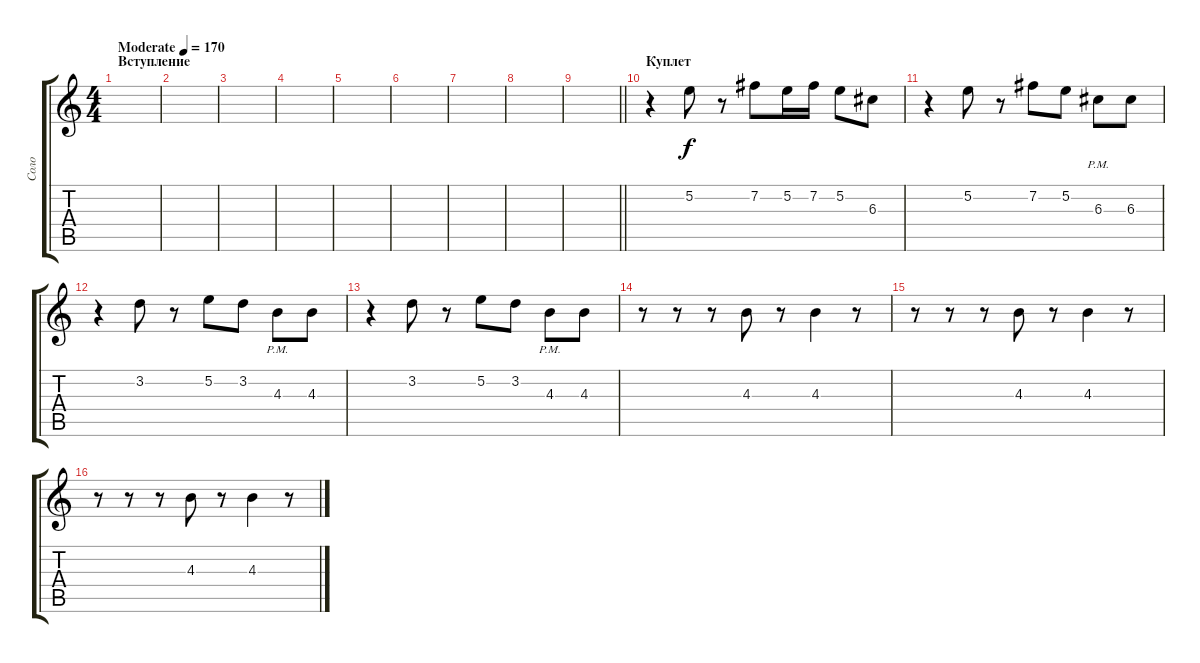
\track ("Соло" "Соло") {instrument overdrivenguitar}
\staff {score tabs}
\tuning (E4 B3 G3 D3 A2 E2) {hide}
\ts (4 4)
\section ("" "Вступление")
\tempo (170 "Moderate")
\clef g2
\ks c
|
|
|
|
|
|
|
|
\barLineRight lightlight
|
\section ("" "Куплет")
r.4 5.2.8 r.8 7.2.8 5.2.16 7.2.16 5.2.8 6.3.8 |
r.4 5.2.8 r.8 7.2.8 5.2.8 6.3{pm}.8 6.3.8 |
r.4 3.2.8 r.8 5.2.8 3.2.8 4.3{pm}.8 4.3.8 |
r.4 3.2.8 r.8 5.2.8 3.2.8 4.3{pm}.8 4.3.8 |
r.8 r.8 r.8 4.3.8 r.8 4.3.4 r.8 |
r.8 r.8 r.8 4.3.8 r.8 4.3.4 r.8 |
r.8 r.8 r.8 4.3.8 r.8 4.3.4 r.8
